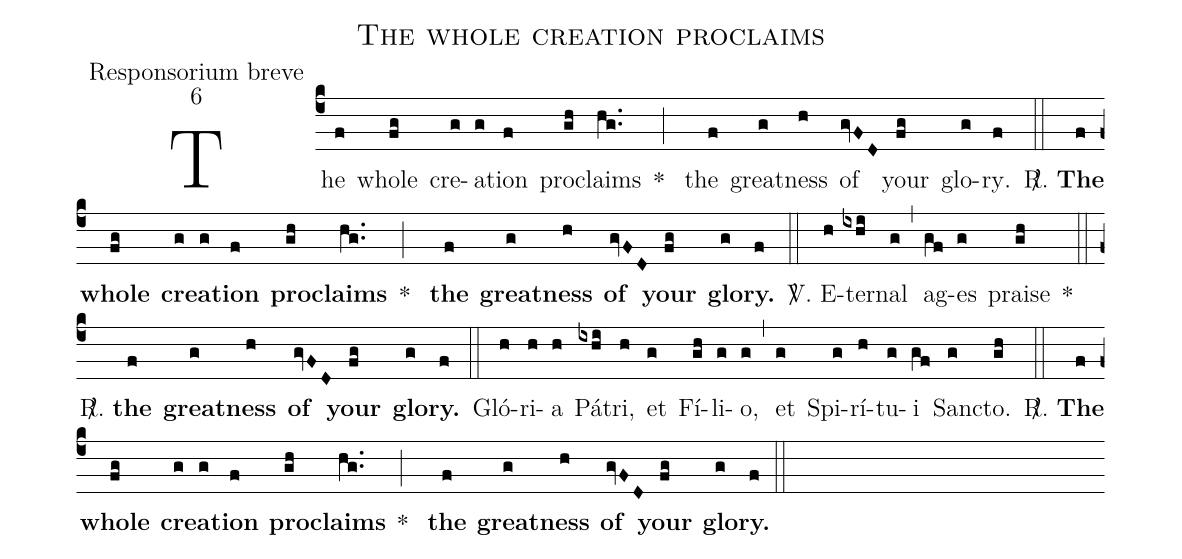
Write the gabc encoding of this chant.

name: The whole creation proclaims;
office-part: Responsorium breve;
mode: 6;
%%
(c4)The(f) whole(fg) cre(g)a(g)tion(f) pro(gh)claims(hg..) * (;)
the(f) great(g)ness(h) of(gvFD) your(fg) glo(g)ry.(f) (::)

<sp>R/</sp>. <b>{The}</b>(f) <b>{whole}</b>(fg)
<b>{cre}</b>(g)<b>{a}</b>(g)<b>{tion}</b>(f)
<b>{pro}</b>(gh)<b>{claims}</b>(hg..) * (;)
<b>{the}</b>(f) <b>{great}</b>(g)<b>{ness}</b>(h)
<b>{of}</b>(gvFD) <b>{your}</b>(fg) <b>{glo}</b>(g)<b>{ry.}</b>(f) (::)

<sp>V/</sp>. E(h)ter(ixhi)nal(g) (,) ag(gf)es(g) praise(gh) * (::)
<sp>R/</sp>. <b>{the}</b>(f) <b>{great}</b>(g)<b>{ness}</b>(h)
<b>{of}</b>(gvFD) <b>{your}</b>(fg) <b>{glo}</b>(g)<b>{ry.}</b>(f) (::)

Gló(h)ri(h)a(h) Pá(ixhi)tri,(h) et(g) Fí(gh)li(g)o,(g) (,)
et(g) Spi(g)rí(h)tu(g)i(gf) San(g)cto.(gh) (::)

<sp>R/</sp>. <b>{The}</b>(f) <b>{whole}</b>(fg)
<b>{cre}</b>(g)<b>{a}</b>(g)<b>{tion}</b>(f)
<b>{pro}</b>(gh)<b>{claims}</b>(hg..) * (;)
<b>{the}</b>(f) <b>{great}</b>(g)<b>{ness}</b>(h)
<b>{of}</b>(gvFD) <b>{your}</b>(fg) <b>{glo}</b>(g)<b>{ry.}</b>(f) (::)
